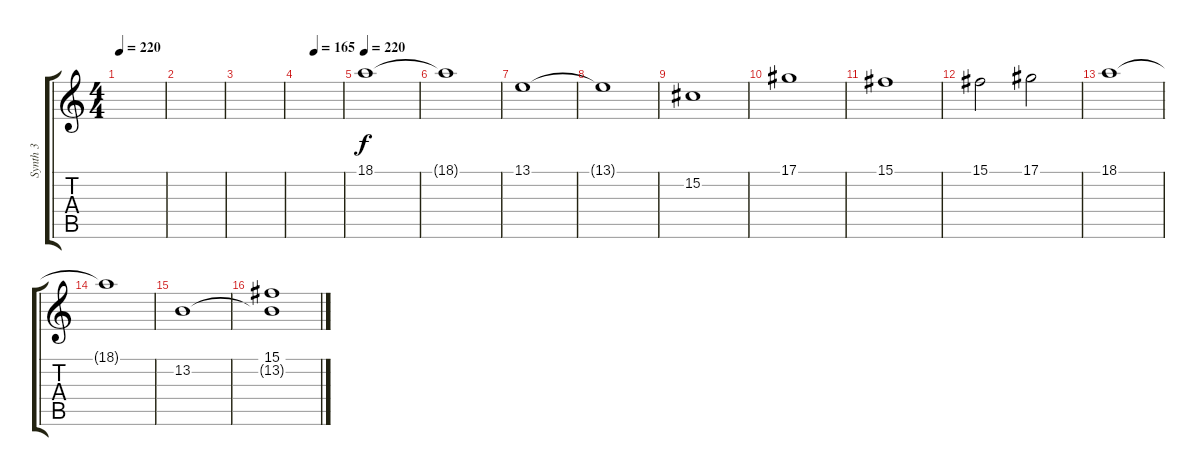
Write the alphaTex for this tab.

\track ("Synth 3" "Synth 3") {instrument stringensemble1}
\staff {score tabs}
\tuning (Eb4 Bb3 Gb3 Db3 Ab2 Eb2) {hide}
\ts (4 4)
\tempo 220
\clef g2
\ks c
|
|
|
\tempo (165 0.375)
|
\tempo 220
18.1.1 |
18.1{t}.1 |
13.1.1 |
13.1{t}.1 |
15.2.1 |
17.1.1 |
15.1.1 |
15.1.2 17.1.2 |
18.1.1 |
18.1{t}.1 |
13.2.1 |
(15.1 13.2{t}).1
